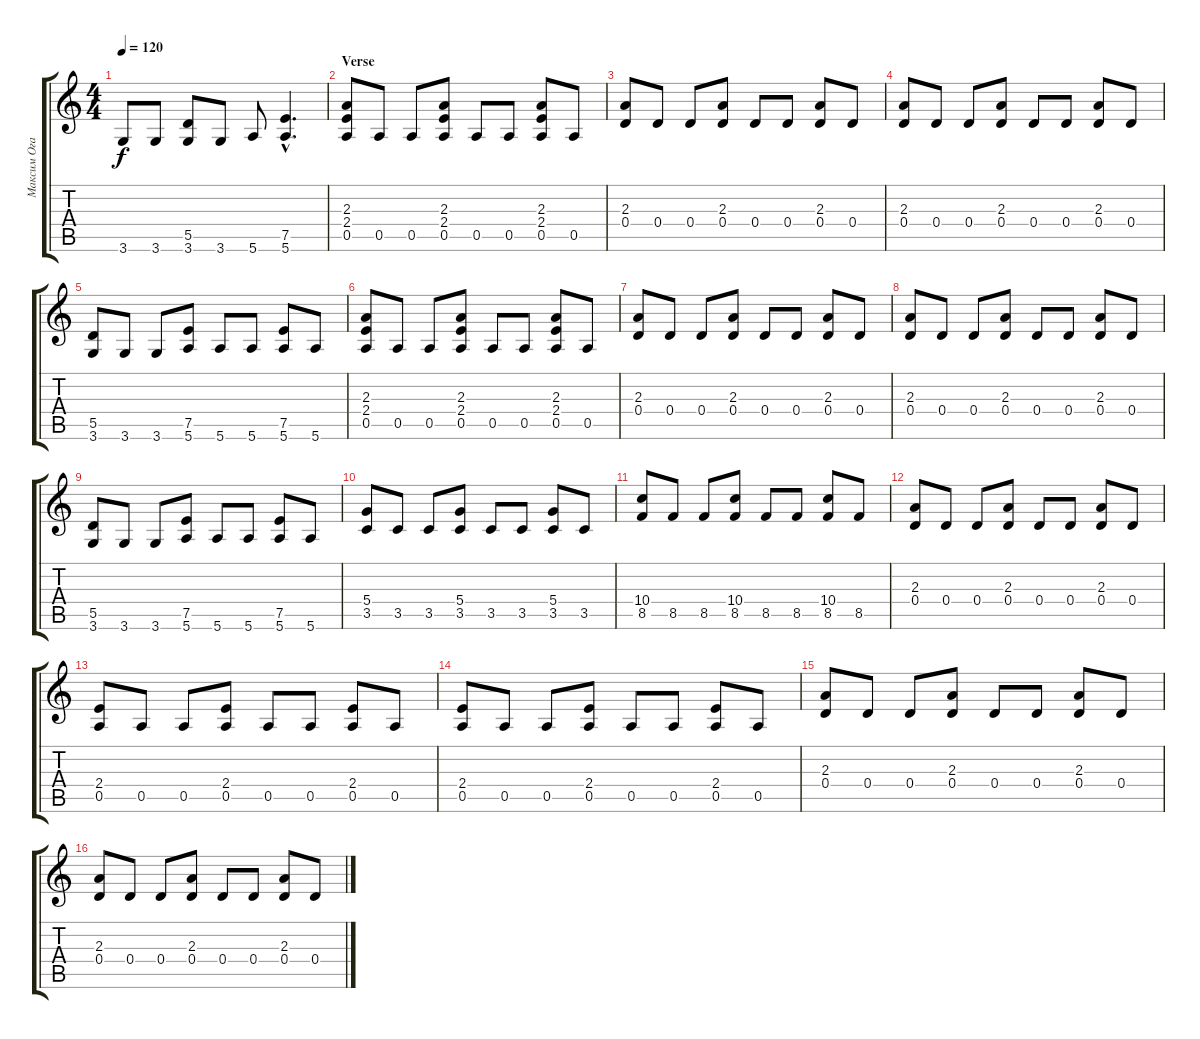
\track ("Максим Огарь" "Максим Ога") {instrument acousticguitarsteel}
\staff {score tabs}
\tuning (E4 B3 G3 D3 A2 E2) {hide}
\ts (4 4)
\tempo 120
\clef g2
\ks c
3.6.8{dy f} 3.6.8 (5.5 3.6).8 3.6.8 5.6.8 (7.5{hac} 5.6{hac}).4{d} |
\section ("" "Verse")
(2.3 2.4 0.5).8 0.5.8 0.5.8 (2.3 2.4 0.5).8 0.5.8 0.5.8 (2.3 2.4 0.5).8 0.5.8 |
(2.3 0.4).8 0.4.8 0.4.8 (2.3 0.4).8 0.4.8 0.4.8 (2.3 0.4).8 0.4.8 |
(2.3 0.4).8 0.4.8 0.4.8 (2.3 0.4).8 0.4.8 0.4.8 (2.3 0.4).8 0.4.8 |
(5.5 3.6).8 3.6.8 3.6.8 (7.5 5.6).8 5.6.8 5.6.8 (7.5 5.6).8 5.6.8 |
(2.3 2.4 0.5).8 0.5.8 0.5.8 (2.3 2.4 0.5).8 0.5.8 0.5.8 (2.3 2.4 0.5).8 0.5.8 |
(2.3 0.4).8 0.4.8 0.4.8 (2.3 0.4).8 0.4.8 0.4.8 (2.3 0.4).8 0.4.8 |
(2.3 0.4).8 0.4.8 0.4.8 (2.3 0.4).8 0.4.8 0.4.8 (2.3 0.4).8 0.4.8 |
(5.5 3.6).8 3.6.8 3.6.8 (7.5 5.6).8 5.6.8 5.6.8 (7.5 5.6).8 5.6.8 |
(5.4 3.5).8 3.5.8 3.5.8 (5.4 3.5).8 3.5.8 3.5.8 (5.4 3.5).8 3.5.8 |
(10.4 8.5).8 8.5.8 8.5.8 (10.4 8.5).8 8.5.8 8.5.8 (10.4 8.5).8 8.5.8 |
(2.3 0.4).8 0.4.8 0.4.8 (2.3 0.4).8 0.4.8 0.4.8 (2.3 0.4).8 0.4.8 |
(2.4 0.5).8 0.5.8 0.5.8 (2.4 0.5).8 0.5.8 0.5.8 (2.4 0.5).8 0.5.8 |
(2.4 0.5).8 0.5.8 0.5.8 (2.4 0.5).8 0.5.8 0.5.8 (2.4 0.5).8 0.5.8 |
(2.3 0.4).8 0.4.8 0.4.8 (2.3 0.4).8 0.4.8 0.4.8 (2.3 0.4).8 0.4.8 |
(2.3 0.4).8 0.4.8 0.4.8 (2.3 0.4).8 0.4.8 0.4.8 (2.3 0.4).8 0.4.8
